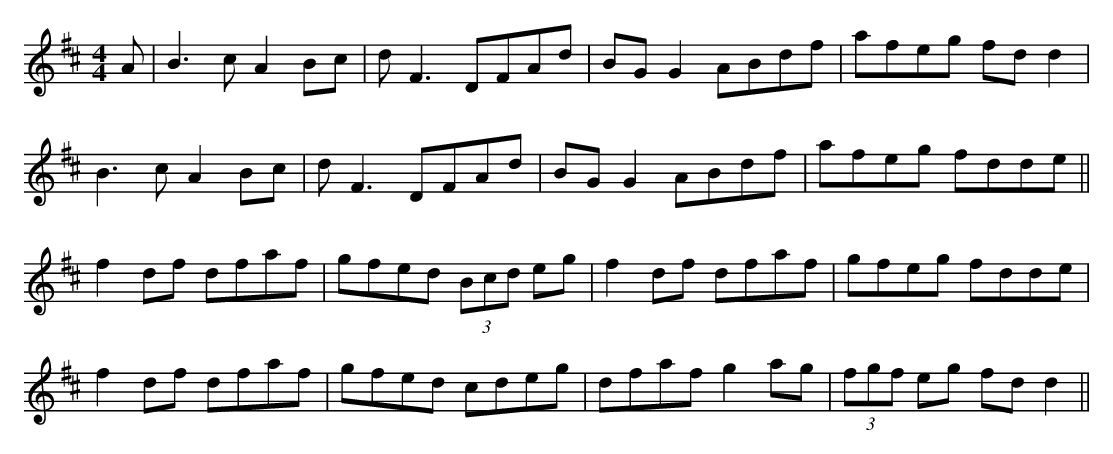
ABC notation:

X:1
M:4/4
K:D
A|B3 c A2 Bc|dF3 DFAd|BG G2 ABdf|afeg fdd2|
B3 c A2 Bc|dF3 DFAd|BG G2 ABdf|afeg fdde||
f2 df dfaf|gfed (3Bcd eg|f2 df dfaf|gfeg fdde|
f2 df dfaf|gfed cdeg|dfaf g2 ag|(3fgf eg fdd2||
